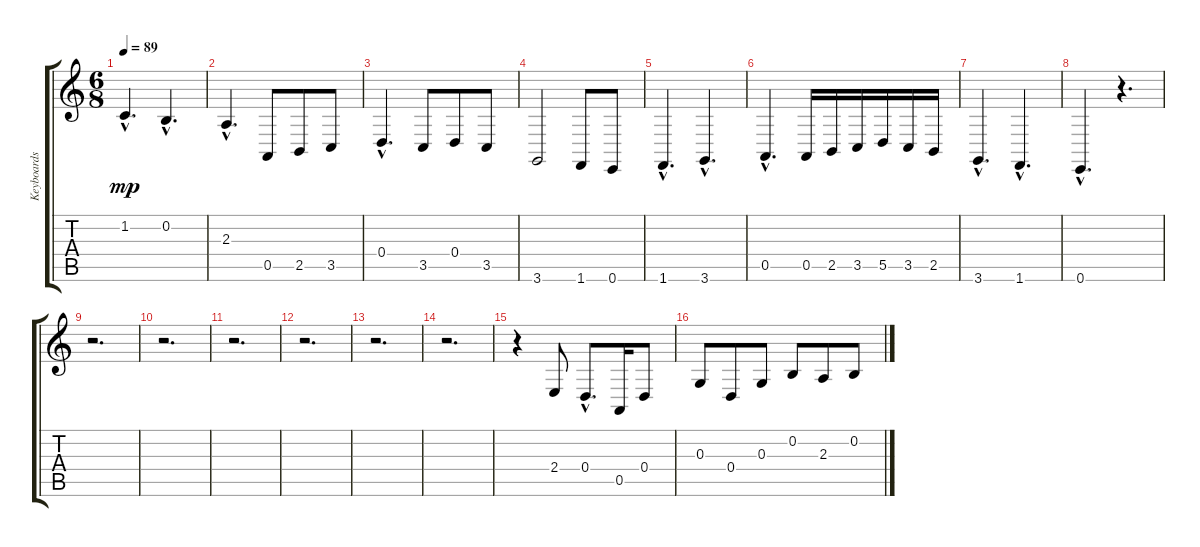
\track ("Keyboards II" "Keyboards ") {instrument stringensemble1}
\staff {score tabs}
\tuning (E4 B3 G3 D3 A2 E2) {hide}
\ts (6 8)
\tempo 89
\clef g2
\ks c
1.2{hac}.4{d dy mp instrument stringensemble1} 0.2{hac}.4{d} |
2.3{hac}.4{d} 0.5.8 2.5.8 3.5.8 |
0.4{hac}.4{d} 3.5.8 0.4.8 3.5.8 |
3.6.2 1.6.8 0.6.8 |
1.6{hac}.4{d} 3.6{hac}.4{d} |
0.5{hac}.4{d} 0.5.16 2.5.16 3.5.16 5.5.16 3.5.16 2.5.16 |
3.6{hac}.4{d} 1.6{hac}.4{d} |
0.6{hac}.4{d} r.4{d} |
r.2{d} |
r.2{d} |
r.2{d} |
r.2{d} |
r.2{d} |
r.2{d} |
r.4 2.4.8 0.4{hac}.8{d} 0.5.16 0.4.8 |
0.3.8 0.4.8 0.3.8 0.2.8 2.3.8 0.2.8
